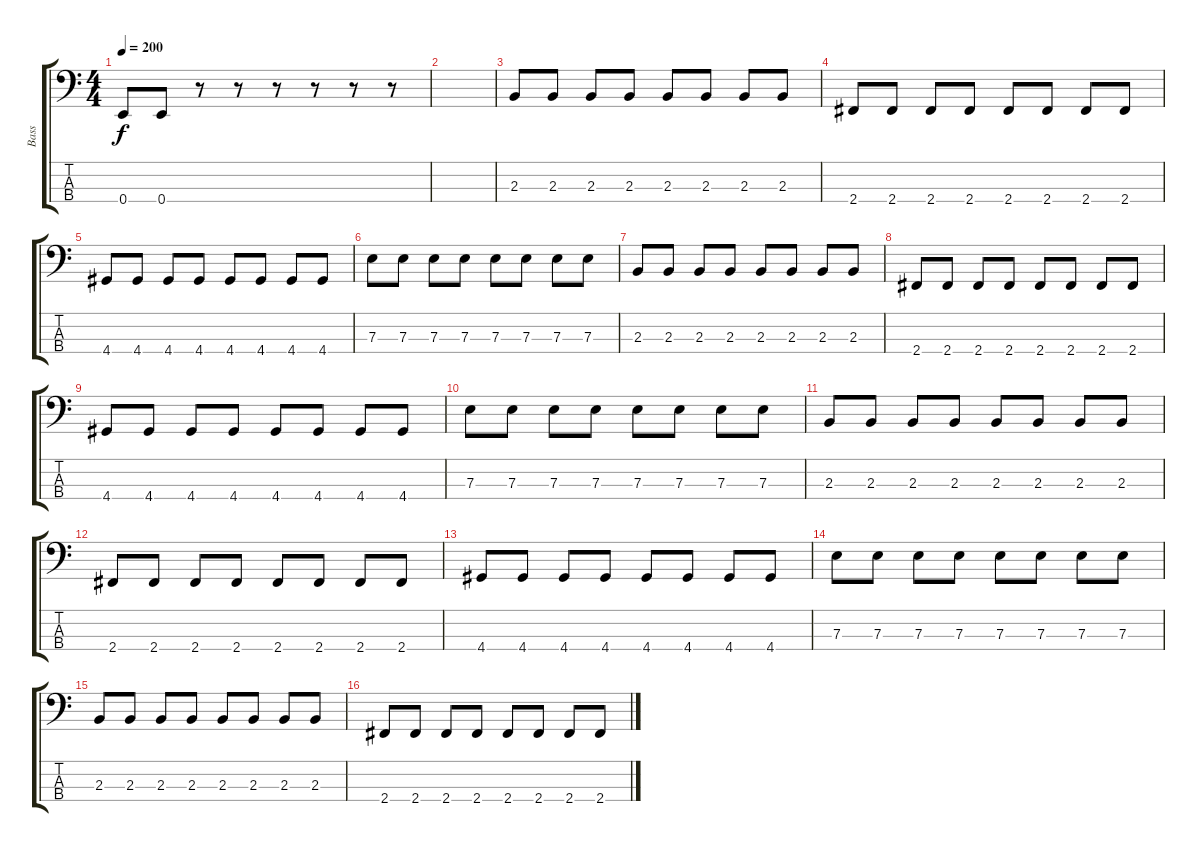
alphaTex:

\track ("Bass" "Bass") {instrument electricbasspick}
\staff {score tabs}
\tuning (G2 D2 A1 E1) {hide}
\ts (4 4)
\tempo 200
\clef f4
\ks c
0.4.8{dy f} 0.4.8 r.8 r.8 r.8 r.8 r.8 r.8 |
|
2.3.8 2.3.8 2.3.8 2.3.8 2.3.8 2.3.8 2.3.8 2.3.8 |
2.4.8 2.4.8 2.4.8 2.4.8 2.4.8 2.4.8 2.4.8 2.4.8 |
4.4.8 4.4.8 4.4.8 4.4.8 4.4.8 4.4.8 4.4.8 4.4.8 |
7.3.8 7.3.8 7.3.8 7.3.8 7.3.8 7.3.8 7.3.8 7.3.8 |
2.3.8 2.3.8 2.3.8 2.3.8 2.3.8 2.3.8 2.3.8 2.3.8 |
2.4.8 2.4.8 2.4.8 2.4.8 2.4.8 2.4.8 2.4.8 2.4.8 |
4.4.8 4.4.8 4.4.8 4.4.8 4.4.8 4.4.8 4.4.8 4.4.8 |
7.3.8 7.3.8 7.3.8 7.3.8 7.3.8 7.3.8 7.3.8 7.3.8 |
2.3.8 2.3.8 2.3.8 2.3.8 2.3.8 2.3.8 2.3.8 2.3.8 |
2.4.8 2.4.8 2.4.8 2.4.8 2.4.8 2.4.8 2.4.8 2.4.8 |
4.4.8 4.4.8 4.4.8 4.4.8 4.4.8 4.4.8 4.4.8 4.4.8 |
7.3.8 7.3.8 7.3.8 7.3.8 7.3.8 7.3.8 7.3.8 7.3.8 |
2.3.8 2.3.8 2.3.8 2.3.8 2.3.8 2.3.8 2.3.8 2.3.8 |
2.4.8 2.4.8 2.4.8 2.4.8 2.4.8 2.4.8 2.4.8 2.4.8
